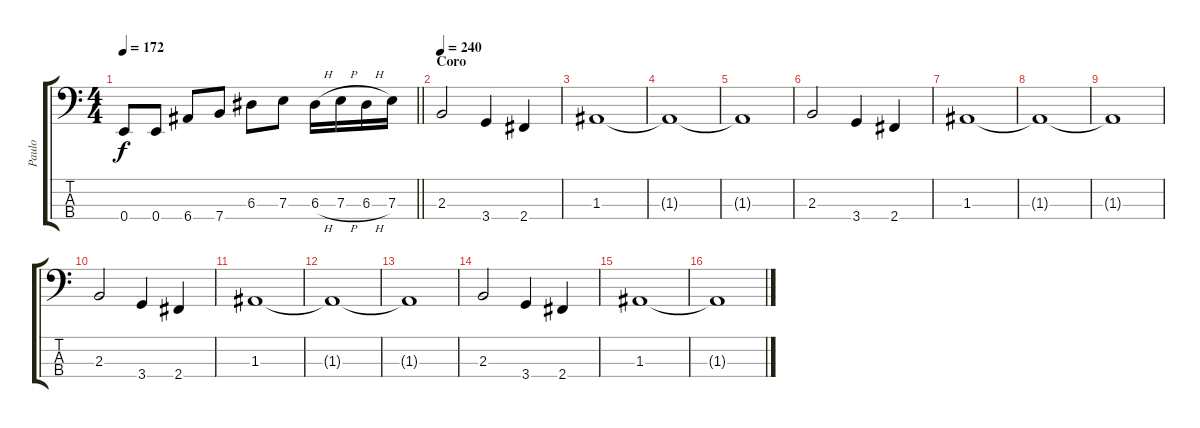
\track ("Paulo" "Paulo") {instrument electricbasspick}
\staff {score tabs}
\tuning (G2 D2 A1 E1) {hide}
\ts (4 4)
\tempo 172
\clef f4
\barLineRight lightlight
\ks c
0.4.8{dy f} 0.4.8 6.4.8 7.4.8 6.3.8 7.3.8 6.3{h}.16 7.3{h}.16 6.3{h}.16 7.3.16 |
\section ("" "Coro")
\tempo 240
2.3.2 3.4.4 2.4.4 |
1.3.1 |
1.3{t}.1 |
1.3{t}.1 |
2.3.2 3.4.4 2.4.4 |
1.3.1 |
1.3{t}.1 |
1.3{t}.1 |
2.3.2 3.4.4 2.4.4 |
1.3.1 |
1.3{t}.1 |
1.3{t}.1 |
2.3.2 3.4.4 2.4.4 |
1.3.1 |
1.3{t}.1
